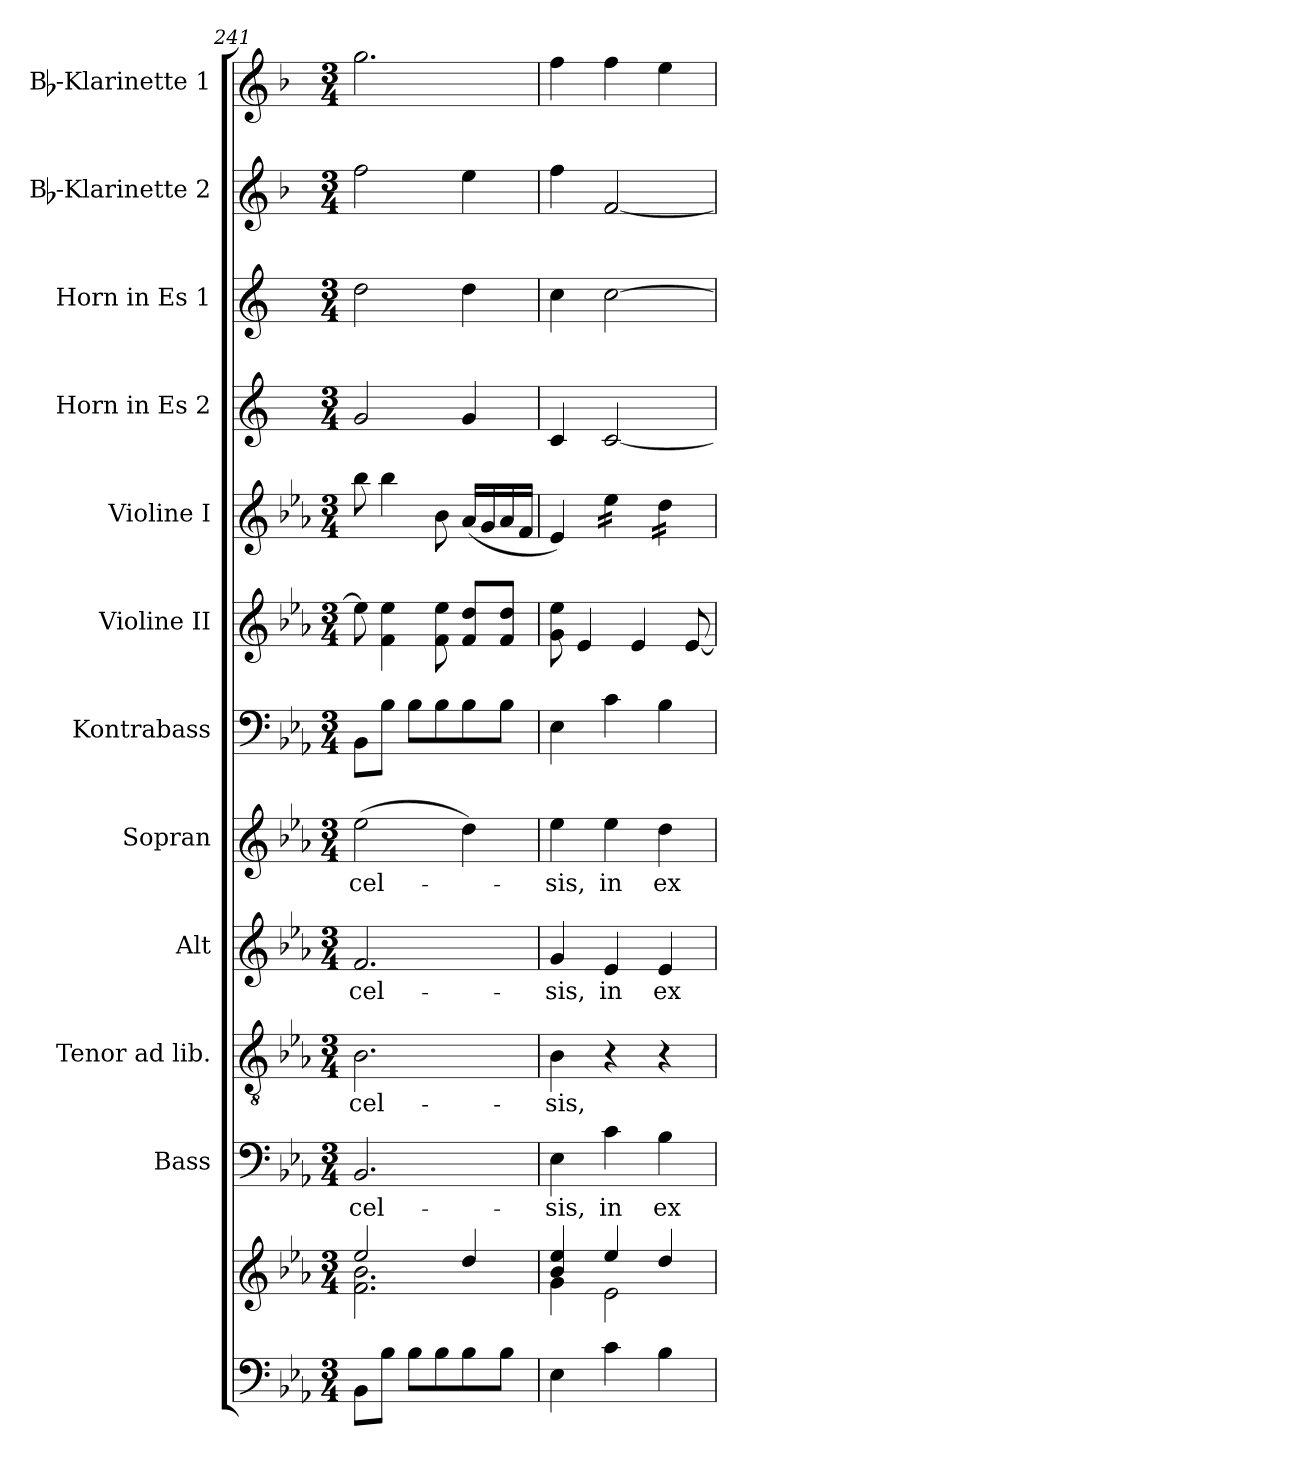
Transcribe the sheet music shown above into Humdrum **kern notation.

**kern	**kern	**kern	**text	**kern	**text	**kern	**text	**kern	**text	**kern	**kern	**kern	**kern	**kern	**kern	**kern
*part12	*part12	*part11	*part11	*part10	*part10	*part9	*part9	*part8	*part8	*part7	*part6	*part5	*part4	*part3	*part2	*part1
*staff13	*staff12	*staff11	*staff11	*staff10	*staff10	*staff9	*staff9	*staff8	*staff8	*staff7	*staff6	*staff5	*staff4	*staff3	*staff2	*staff1
*	*	*I"Bass	*	*I"Tenor ad lib.	*	*I"Alt	*	*I"Sopran	*	*I"Kontrabass	*I"Violine II	*I"Violine I	*I"Horn in Es 2	*I"Horn in Es 1	*I"Bb-Klarinette 2	*I"Bb-Klarinette 1
*	*	*I'B.	*	*I'T.	*	*I'A.	*	*I'S.	*	*I'Kb.	*I'Vl. II	*I'Vl. I	*	*	*I'Bb Kl. 2	*I'Bb Kl. 1
*clefF4	*clefG2	*clefF4	*	*clefGv2	*	*clefG2	*	*clefG2	*	*clefF4	*clefG2	*clefG2	*clefG2	*clefG2	*clefG2	*clefG2
*	*	*	*	*	*	*	*	*	*	*ITrd7c12	*	*	*ITrd5c9	*ITrd5c9	*ITrd1c2	*ITrd1c2
*k[b-e-a-]	*k[b-e-a-]	*k[b-e-a-]	*	*k[b-e-a-]	*	*k[b-e-a-]	*	*k[b-e-a-]	*	*k[b-e-a-]	*k[b-e-a-]	*k[b-e-a-]	*k[b-e-a-]	*k[b-e-a-]	*k[b-e-a-]	*k[b-e-a-]
*E-:	*E-:	*E-:	*	*E-:	*	*E-:	*	*E-:	*	*E-:	*E-:	*E-:	*E-:	*E-:	*E-:	*E-:
*M3/4	*M3/4	*M3/4	*	*M3/4	*	*M3/4	*	*M3/4	*	*M3/4	*M3/4	*M3/4	*M3/4	*M3/4	*M3/4	*M3/4
=241	=241	=241	=241	=241	=241	=241	=241	=241	=241	=241	=241	=241	=241	=241	=241	=241
*	*^	*	*	*	*	*	*	*	*	*	*	*	*	*	*	*
!	!	!	!	!LO:LY:b	!	!LO:LY:b	!	!LO:LY:b	!	!LO:LY:b	!	!	!	!	!	!	!
8BB-\L	2ee-/	2.f\ 2.b-\	2.BB-/	-cel-	2.B-\	-cel-	2.f/	-cel-	(>2ee-\	-cel-	8BBB-\L	8ee-\]	8bb-\	2B-/	2f\	2ee-\	2.ff\
8B-\J	.	.	.	.	.	.	.	.	.	.	8BB-\J	4f\ 4ee-\	4bb-\	.	.	.	.
8B-\L	.	.	.	.	.	.	.	.	.	.	8BB-\L	.	.	.	.	.	.
8B-\	.	.	.	.	.	.	.	.	.	.	8BB-\	8f\ 8ee-\	8b-\	.	.	.	.
8B-\	4dd/	.	.	.	.	.	.	.	4dd\)	.	8BB-\	8f/ 8dd/L	(<16a-/LL	4B-/	4f\	4dd\	.
.	.	.	.	.	.	.	.	.	.	.	.	.	16g/	.	.	.	.
8B-\J	.	.	.	.	.	.	.	.	.	.	8BB-\J	8f/ 8dd/J	16a-/	.	.	.	.
.	.	.	.	.	.	.	.	.	.	.	.	.	16f/JJ	.	.	.	.
=242	=242	=242	=242	=242	=242	=242	=242	=242	=242	=242	=242	=242	=242	=242	=242	=242	=242
!	!	!	!	!LO:LY:b	!	!LO:LY:b	!	!LO:LY:b	!	!LO:LY:b	!	!	!	!	!	!	!
4E-\	4b-/ 4ee-/	4g\	4E-\	-sis,	4B-\	-sis,	4g/	-sis,	4ee-\	-sis,	4EE-\	8g\ 8ee-\	4e-/)	4E-/	4e-\	4ee-\	4ee-\
.	.	.	.	.	.	.	.	.	.	.	.	4e-/	.	.	.	.	.
!	!	!	!	!LO:LY:b	!	!	!	!LO:LY:b	!	!LO:LY:b	!	!	!	!	!	!	!
*	*	*	*	*	*	*	*	*	*	*	*	*	*tremolo	*	*	*	*
4c\	4ee-/	2e-\	4c\	in	4r	.	4e-/	in	4ee-\	in	4C\	.	16ee-\LL	[2E-/	[2e-\	[2e-/	4ee-\
.	.	.	.	.	.	.	.	.	.	.	.	.	16ee-\	.	.	.	.
.	.	.	.	.	.	.	.	.	.	.	.	4e-/	16ee-\	.	.	.	.
.	.	.	.	.	.	.	.	.	.	.	.	.	16ee-\JJ	.	.	.	.
!	!	!	!	!LO:LY:b	!	!	!	!LO:LY:b	!	!LO:LY:b	!	!	!	!	!	!	!
4B-\	4dd/	.	4B-\	ex-	4r	.	4e-/	ex-	4dd\	ex-	4BB-\	.	16dd\LL	.	.	.	4dd\
.	.	.	.	.	.	.	.	.	.	.	.	.	16dd\	.	.	.	.
.	.	.	.	.	.	.	.	.	.	.	.	[8e-/	16dd\	.	.	.	.
.	.	.	.	.	.	.	.	.	.	.	.	.	16dd\JJ	.	.	.	.
*	*	*	*	*	*	*	*	*	*	*	*	*	*Xtremolo	*	*	*	*
*	*v	*v	*	*	*	*	*	*	*	*	*	*	*	*	*	*	*
=	=	=	=	=	=	=	=	=	=	=	=	=	=	=	=	=
*-	*-	*-	*-	*-	*-	*-	*-	*-	*-	*-	*-	*-	*-	*-	*-	*-
